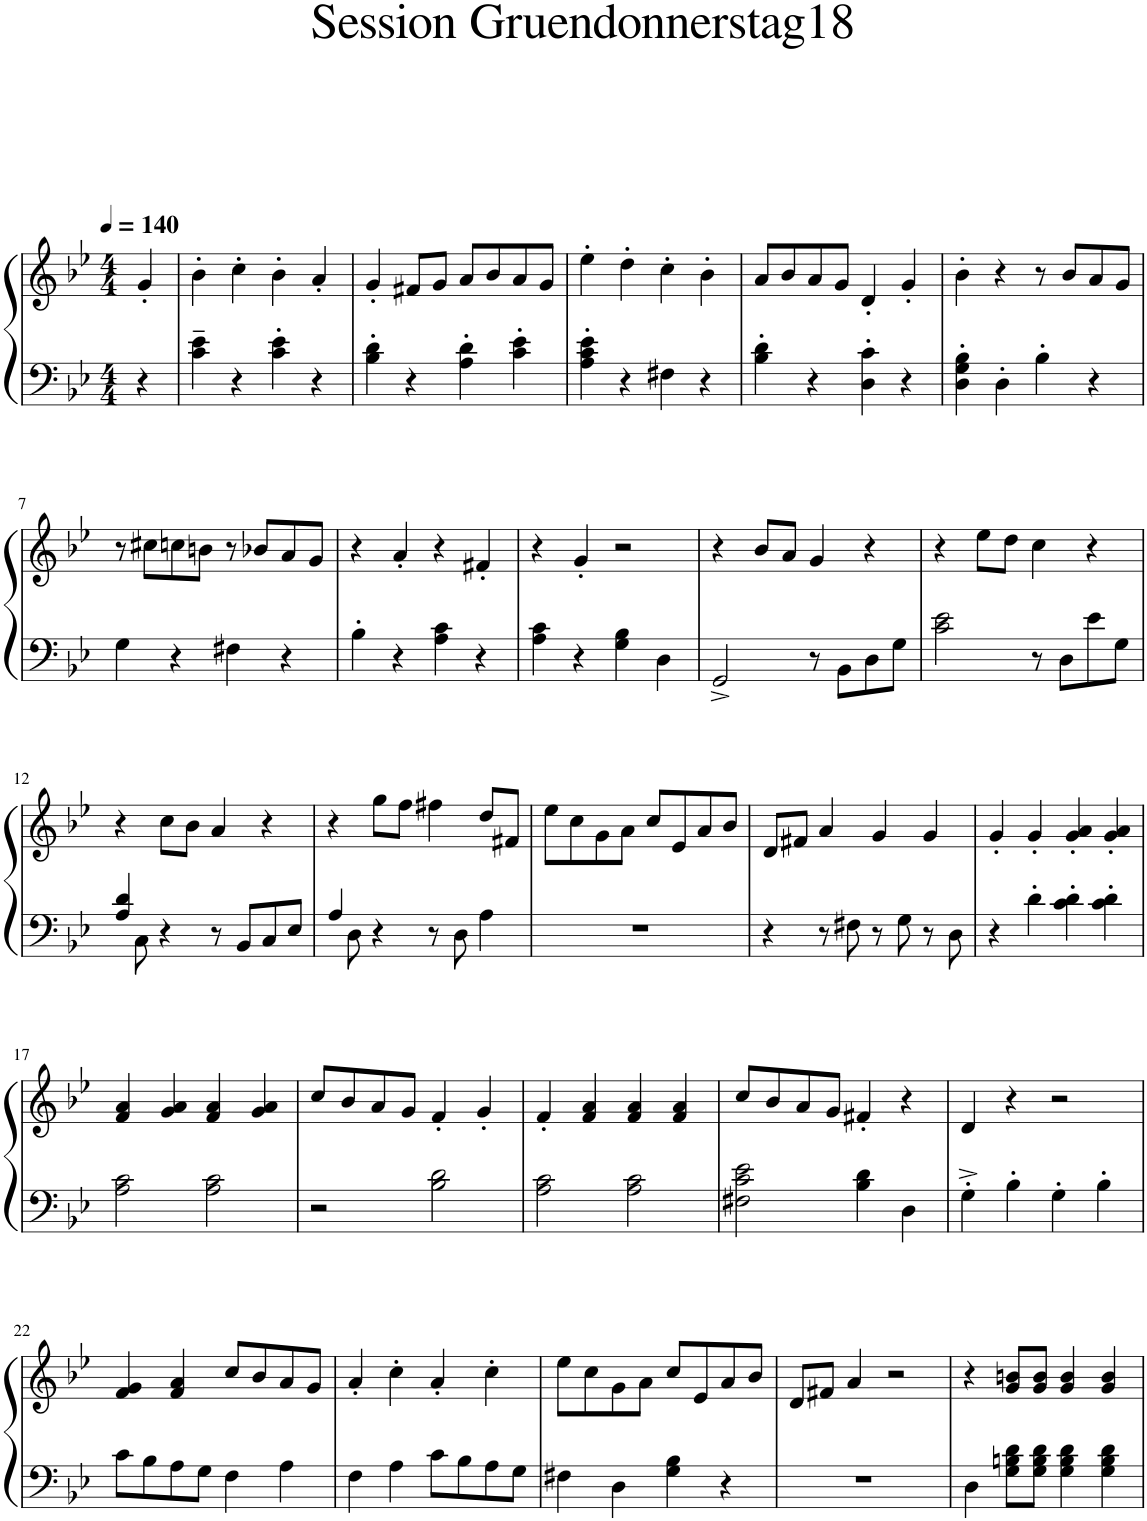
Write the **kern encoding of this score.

**kern	**kern
*part1	*part1
*staff2	*staff1
*I"Piano	*
*I'Pno.	*
*clefF4	*clefG2
*k[b-e-]	*k[b-e-]
*M4/4	*M4/4
*MM140	*MM140
=1	=1
4r	4g'/
=2	=2
4c\~ 4e-\~	4b-'\
4r	4cc'\
4c\' 4e-\'	4b-'\
4r	4a'/
=3	=3
4B-\' 4d\'	4g'/
4r	8f#X/L
.	8g/J
4A\' 4d\'	8a/L
.	8b-/
4c\' 4e-\'	8a/
.	8g/J
=4	=4
4A\' 4c\' 4e-\'	4ee-'\
4r	4dd'\
4F#X\	4cc'\
4r	4b-'\
=5	=5
4B-\' 4d\'	8a/L
.	8b-/
4r	8a/
.	8g/J
4D\' 4c\'	4d'/
4r	4g'/
=6	=6
4D\' 4G\' 4B-\'	4b-'\
4D'\	4r
4B-'\	8r
.	8b-/L
4r	8a/
.	8g/J
!!LO:LB:g=z
=7	=7
4G\	8r
.	8cc#X\L
4r	8ccn\
.	8bn\J
4F#X\	8r
.	8b-X/L
4r	8a/
.	8g/J
=8	=8
4B-'\	4r
4r	4a'/
4A\ 4c\	4r
4r	4f#X'/
=9	=9
4A\ 4c\	4r
4r	4g'/
4G\ 4B-\	2r
4D\	.
=10	=10
2GG^/	4r
.	8b-/L
.	8a/J
8r	4g/
8BB-\L	.
8D\	4r
8G\J	.
=11	=11
2c\ 2e-\	4r
.	8ee-\L
.	8dd\J
8r	4cc\
8D\L	.
8e-\	4r
8G\J	.
!!LO:LB:g=z
=12	=12
*^	*
4A/ 4d/	8ryy	4r
.	8C\	.
4r	2.ryy	8cc\L
.	.	8b-\J
8r	.	4a/
8BB-/L	.	.
8C/	.	4r
8E-/J	.	.
=13	=13	=13
4A/	8ryy	4r
.	8D\	.
4r	2.ryy	8gg\L
.	.	8ff\J
8r	.	4ff#X\
8D\	.	.
4A\	.	8dd/L
.	.	8f#X/J
*v	*v	*
=14	=14
1r	8ee-\L
.	8cc\
.	8g\
.	8a\J
.	8cc/L
.	8e-/
.	8a/
.	8b-/J
=15	=15
4r	8d/L
.	8f#X/J
8r	4a/
8F#X\	.
8r	4g/
8G\	.
8r	4g/
8D\	.
=16	=16
4r	4g'/
4d'\	4g'/
4c\' 4d\'	4g/' 4a/'
4c\' 4d\'	4g/' 4a/'
!!LO:LB:g=z
=17	=17
2A\ 2c\	4f/ 4a/
.	4g/ 4a/
2A\ 2c\	4f/ 4a/
.	4g/ 4a/
=18	=18
2r	8cc/L
.	8b-/
.	8a/
.	8g/J
2B-\ 2d\	4f'/
.	4g'/
=19	=19
2A\ 2c\	4f'/
.	4f/ 4a/
2A\ 2c\	4f/ 4a/
.	4f/ 4a/
=20	=20
2F#X\ 2c\ 2e-\	8cc/L
.	8b-/
.	8a/
.	8g/J
4B-\ 4d\	4f#X'/
4D\	4r
=21	=21
4G'^\	4d/
4B-'\	4r
4G'\	2r
4B-'\	.
!!LO:LB:g=z
=22	=22
8c\L	4f/ 4g/
8B-\	.
8A\	4f/ 4a/
8G\J	.
4F\	8cc/L
.	8b-/
4A\	8a/
.	8g/J
=23	=23
4F\	4a'/
4A\	4cc'\
8c\L	4a'/
8B-\	.
8A\	4cc'\
8G\J	.
=24	=24
4F#X\	8ee-\L
.	8cc\
4D\	8g\
.	8a\J
4G\ 4B-\	8cc/L
.	8e-/
4r	8a/
.	8b-/J
=25	=25
1r	8d/L
.	8f#X/J
.	4a/
.	2r
=26	=26
4D\	4r
8G\ 8Bn\ 8d\L	8g/ 8bn/L
8G\ 8B\ 8d\J	8g/ 8b/J
4G\ 4B\ 4d\	4g/ 4b/
4G\ 4B\ 4d\	4g/ 4b/
=	=
*-	*-
